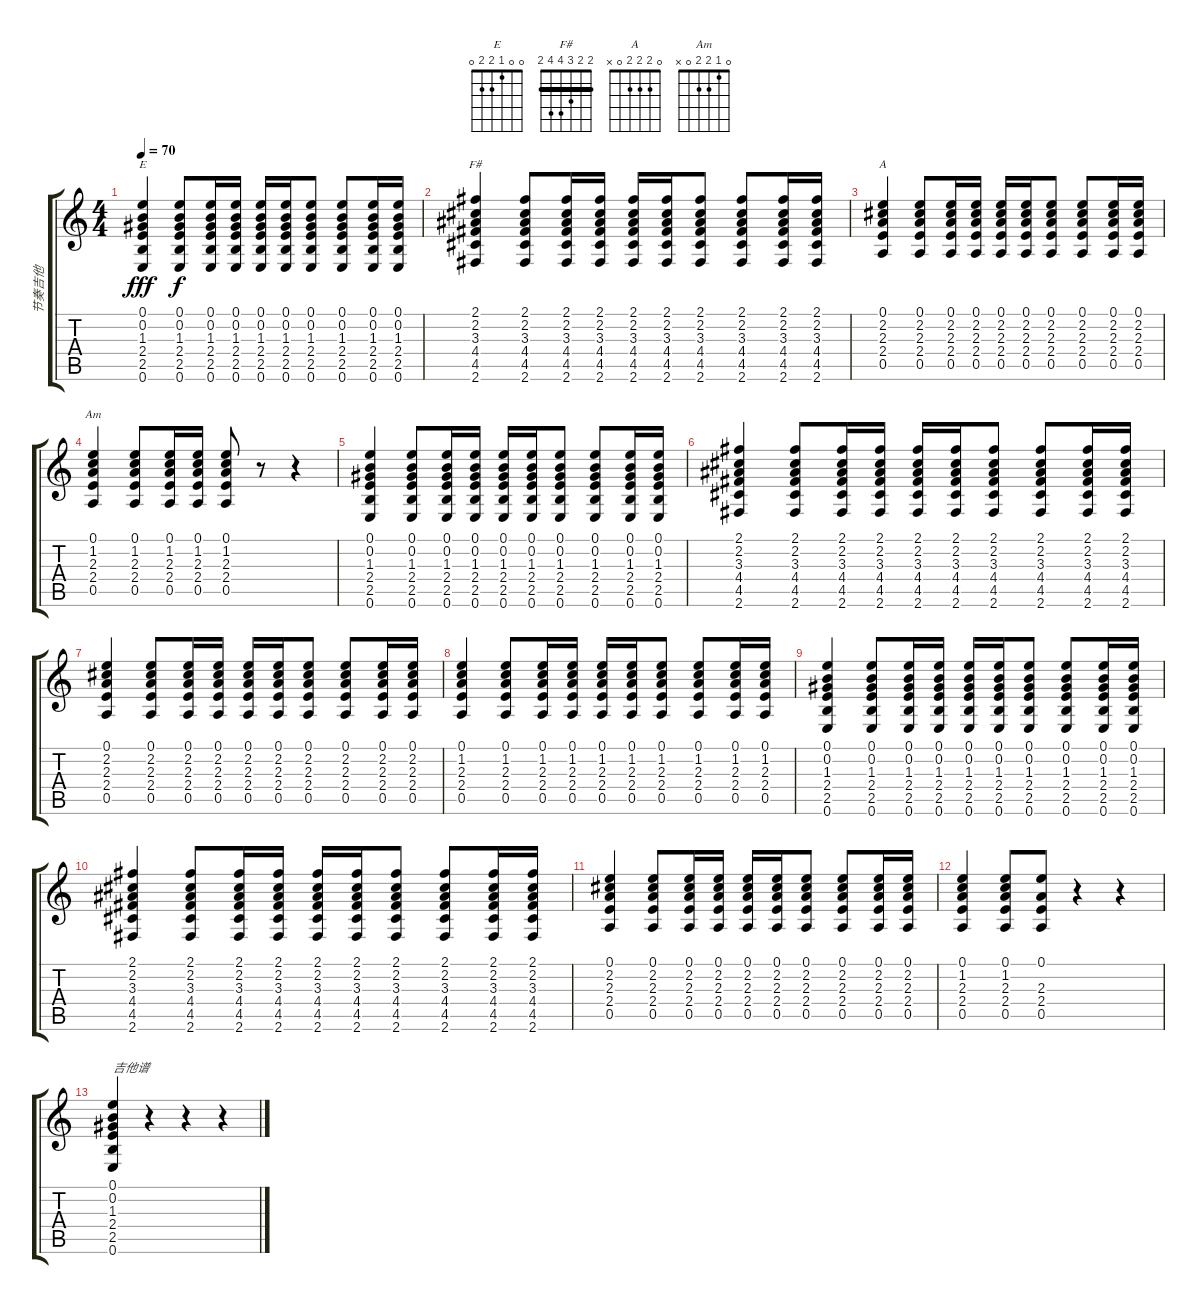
\track ("节奏吉他" "节奏吉他") {instrument acousticguitarnylon}
\staff {score tabs}
\tuning (E4 B3 G3 D3 A2 E2) {hide}
\chord ("E" 0 0 1 2 2 0)
\chord ("F#" 2 2 3 4 4 2) {barre 2}
\chord ("A" 0 2 2 2 0 x)
\chord ("Am" 0 1 2 2 0 x)
\ts (4 4)
\tempo 70
\clef g2
\ks c
(0.1 0.2 1.3 2.4 2.5 0.6).4{ch "E" dy fff} (0.1 0.2 1.3 2.4 2.5 0.6).8{dy f} (0.1 0.2 1.3 2.4 2.5 0.6).16 (0.1 0.2 1.3 2.4 2.5 0.6).16 (0.1 0.2 1.3 2.4 2.5 0.6).16 (0.1 0.2 1.3 2.4 2.5 0.6).16 (0.1 0.2 1.3 2.4 2.5 0.6).8 (0.1 0.2 1.3 2.4 2.5 0.6).8 (0.1 0.2 1.3 2.4 2.5 0.6).16 (0.1 0.2 1.3 2.4 2.5 0.6).16 |
(2.1 2.2 3.3 4.4 4.5 2.6).4{ch "F#"} (2.1 2.2 3.3 4.4 4.5 2.6).8 (2.1 2.2 3.3 4.4 4.5 2.6).16 (2.1 2.2 3.3 4.4 4.5 2.6).16 (2.1 2.2 3.3 4.4 4.5 2.6).16 (2.1 2.2 3.3 4.4 4.5 2.6).16 (2.1 2.2 3.3 4.4 4.5 2.6).8 (2.1 2.2 3.3 4.4 4.5 2.6).8 (2.1 2.2 3.3 4.4 4.5 2.6).16 (2.1 2.2 3.3 4.4 4.5 2.6).16 |
(0.1 2.2 2.3 2.4 0.5).4{ch "A"} (0.1 2.2 2.3 2.4 0.5).8 (0.1 2.2 2.3 2.4 0.5).16 (0.1 2.2 2.3 2.4 0.5).16 (0.1 2.2 2.3 2.4 0.5).16 (0.1 2.2 2.3 2.4 0.5).16 (0.1 2.2 2.3 2.4 0.5).8 (0.1 2.2 2.3 2.4 0.5).8 (0.1 2.2 2.3 2.4 0.5).16 (0.1 2.2 2.3 2.4 0.5).16 |
(0.1 1.2 2.3 2.4 0.5).4{ch "Am"} (0.1 1.2 2.3 2.4 0.5).8 (0.1 1.2 2.3 2.4 0.5).16 (0.1 1.2 2.3 2.4 0.5).16 (0.1 1.2 2.3 2.4 0.5).8 r.8 r.4 |
(0.1 0.2 1.3 2.4 2.5 0.6).4 (0.1 0.2 1.3 2.4 2.5 0.6).8 (0.1 0.2 1.3 2.4 2.5 0.6).16 (0.1 0.2 1.3 2.4 2.5 0.6).16 (0.1 0.2 1.3 2.4 2.5 0.6).16 (0.1 0.2 1.3 2.4 2.5 0.6).16 (0.1 0.2 1.3 2.4 2.5 0.6).8 (0.1 0.2 1.3 2.4 2.5 0.6).8 (0.1 0.2 1.3 2.4 2.5 0.6).16 (0.1 0.2 1.3 2.4 2.5 0.6).16 |
(2.1 2.2 3.3 4.4 4.5 2.6).4 (2.1 2.2 3.3 4.4 4.5 2.6).8 (2.1 2.2 3.3 4.4 4.5 2.6).16 (2.1 2.2 3.3 4.4 4.5 2.6).16 (2.1 2.2 3.3 4.4 4.5 2.6).16 (2.1 2.2 3.3 4.4 4.5 2.6).16 (2.1 2.2 3.3 4.4 4.5 2.6).8 (2.1 2.2 3.3 4.4 4.5 2.6).8 (2.1 2.2 3.3 4.4 4.5 2.6).16 (2.1 2.2 3.3 4.4 4.5 2.6).16 |
(0.1 2.2 2.3 2.4 0.5).4 (0.1 2.2 2.3 2.4 0.5).8 (0.1 2.2 2.3 2.4 0.5).16 (0.1 2.2 2.3 2.4 0.5).16 (0.1 2.2 2.3 2.4 0.5).16 (0.1 2.2 2.3 2.4 0.5).16 (0.1 2.2 2.3 2.4 0.5).8 (0.1 2.2 2.3 2.4 0.5).8 (0.1 2.2 2.3 2.4 0.5).16 (0.1 2.2 2.3 2.4 0.5).16 |
(0.1 1.2 2.3 2.4 0.5).4 (0.1 1.2 2.3 2.4 0.5).8 (0.1 1.2 2.3 2.4 0.5).16 (0.1 1.2 2.3 2.4 0.5).16 (0.1 1.2 2.3 2.4 0.5).16 (0.1 1.2 2.3 2.4 0.5).16 (0.1 1.2 2.3 2.4 0.5).8 (0.1 1.2 2.3 2.4 0.5).8 (0.1 1.2 2.3 2.4 0.5).16 (0.1 1.2 2.3 2.4 0.5).16 |
(0.1 0.2 1.3 2.4 2.5 0.6).4 (0.1 0.2 1.3 2.4 2.5 0.6).8 (0.1 0.2 1.3 2.4 2.5 0.6).16 (0.1 0.2 1.3 2.4 2.5 0.6).16 (0.1 0.2 1.3 2.4 2.5 0.6).16 (0.1 0.2 1.3 2.4 2.5 0.6).16 (0.1 0.2 1.3 2.4 2.5 0.6).8 (0.1 0.2 1.3 2.4 2.5 0.6).8 (0.1 0.2 1.3 2.4 2.5 0.6).16 (0.1 0.2 1.3 2.4 2.5 0.6).16 |
(2.1 2.2 3.3 4.4 4.5 2.6).4 (2.1 2.2 3.3 4.4 4.5 2.6).8 (2.1 2.2 3.3 4.4 4.5 2.6).16 (2.1 2.2 3.3 4.4 4.5 2.6).16 (2.1 2.2 3.3 4.4 4.5 2.6).16 (2.1 2.2 3.3 4.4 4.5 2.6).16 (2.1 2.2 3.3 4.4 4.5 2.6).8 (2.1 2.2 3.3 4.4 4.5 2.6).8 (2.1 2.2 3.3 4.4 4.5 2.6).16 (2.1 2.2 3.3 4.4 4.5 2.6).16 |
(0.1 2.2 2.3 2.4 0.5).4 (0.1 2.2 2.3 2.4 0.5).8 (0.1 2.2 2.3 2.4 0.5).16 (0.1 2.2 2.3 2.4 0.5).16 (0.1 2.2 2.3 2.4 0.5).16 (0.1 2.2 2.3 2.4 0.5).16 (0.1 2.2 2.3 2.4 0.5).8 (0.1 2.2 2.3 2.4 0.5).8 (0.1 2.2 2.3 2.4 0.5).16 (0.1 2.2 2.3 2.4 0.5).16 |
(0.1 1.2 2.3 2.4 0.5).4 (0.1 1.2 2.3 2.4 0.5).8 (0.1 2.3 2.4 0.5).8 r.4 r.4 |
(0.1 0.2 1.3 2.4 2.5 0.6).4{txt "吉他谱"} r.4 r.4 r.4
